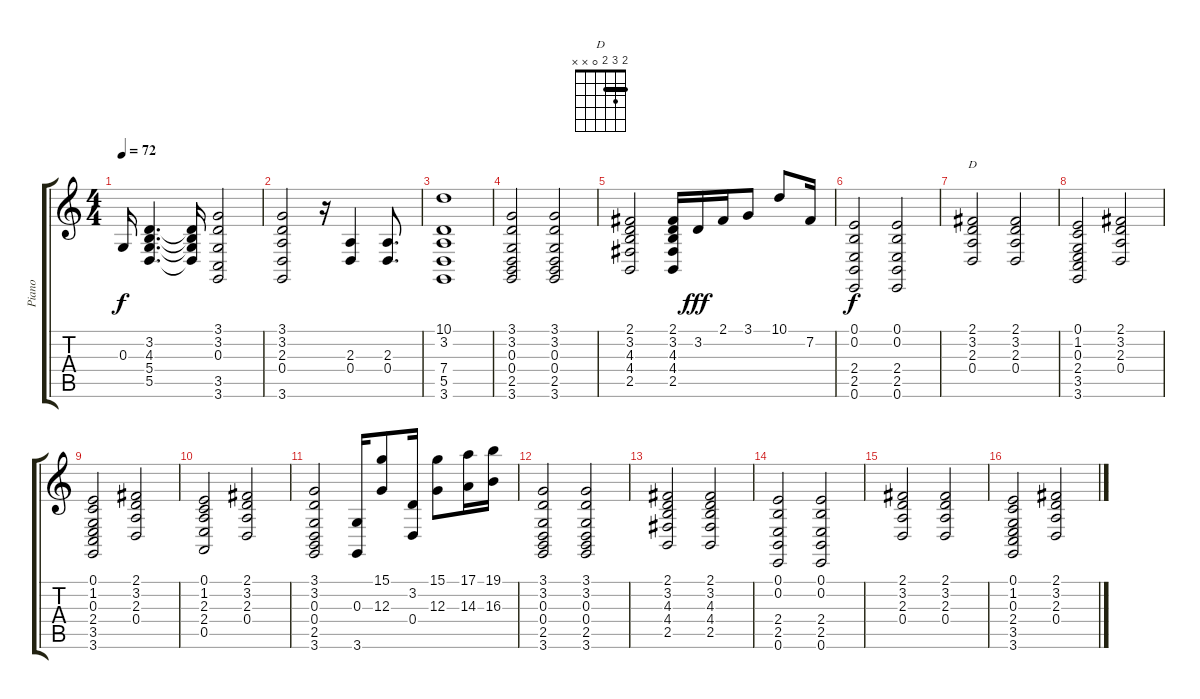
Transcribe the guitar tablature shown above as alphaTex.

\track ("Piano" "Piano") {instrument brightacousticpiano}
\staff {score tabs}
\tuning (E4 B3 G3 D3 A2 E2) {hide}
\chord ("D" 2 3 2 0 x x) {barre 2}
\ts (4 4)
\tempo 72
\clef g2
\ks c
0.3.16{dy f} (3.2 4.3 5.4 5.5).4{d} (3.2{t} 4.3{t} 5.4{t} 5.5{t}).16 (3.1 3.2 0.3 3.5 3.6).2 |
(3.1 3.2 2.3 0.4 3.6).2 r.16 (2.3 0.4).4 (2.3 0.4).8{d} |
(10.1 3.2 7.4 5.5 3.6).1 |
(3.1 3.2 0.3 0.4 2.5 3.6).2{instrument brightacousticpiano} (3.1 3.2 0.3 0.4 2.5 3.6).2 |
(2.1 3.2 4.3 4.4 2.5).2 (2.1 3.2 4.3 4.4 2.5).16 3.2.16{dy fff volume 12} 2.1.16 3.1.8 10.1.8 7.2.16 |
(0.1 0.2 2.4 2.5 0.6).2{dy f volume 6} (0.1 0.2 2.4 2.5 0.6).2 |
(2.1 3.2 2.3 0.4).2{ch "D"} (2.1 3.2 2.3 0.4).2 |
(0.1 1.2 0.3 2.4 3.5 3.6).2 (2.1 3.2 2.3 0.4).2 |
(0.1 1.2 0.3 2.4 3.5 3.6).2 (2.1 3.2 2.3 0.4).2 |
(0.1 1.2 2.3 2.4 0.5).2 (2.1 3.2 2.3 0.4).2 |
(3.1 3.2 0.3 0.4 2.5 3.6).2 (0.3 3.6).16{volume 12} (15.1 12.3).8 (3.2 0.4).16 (15.1 12.3).8 (17.1 14.3).16 (19.1 16.3).16 |
(3.1 3.2 0.3 0.4 2.5 3.6).2{volume 8} (3.1 3.2 0.3 0.4 2.5 3.6).2 |
(2.1 3.2 4.3 4.4 2.5).2 (2.1 3.2 4.3 4.4 2.5).2 |
(0.1 0.2 2.4 2.5 0.6).2 (0.1 0.2 2.4 2.5 0.6).2 |
(2.1 3.2 2.3 0.4).2 (2.1 3.2 2.3 0.4).2 |
(0.1 1.2 0.3 2.4 3.5 3.6).2 (2.1 3.2 2.3 0.4).2
